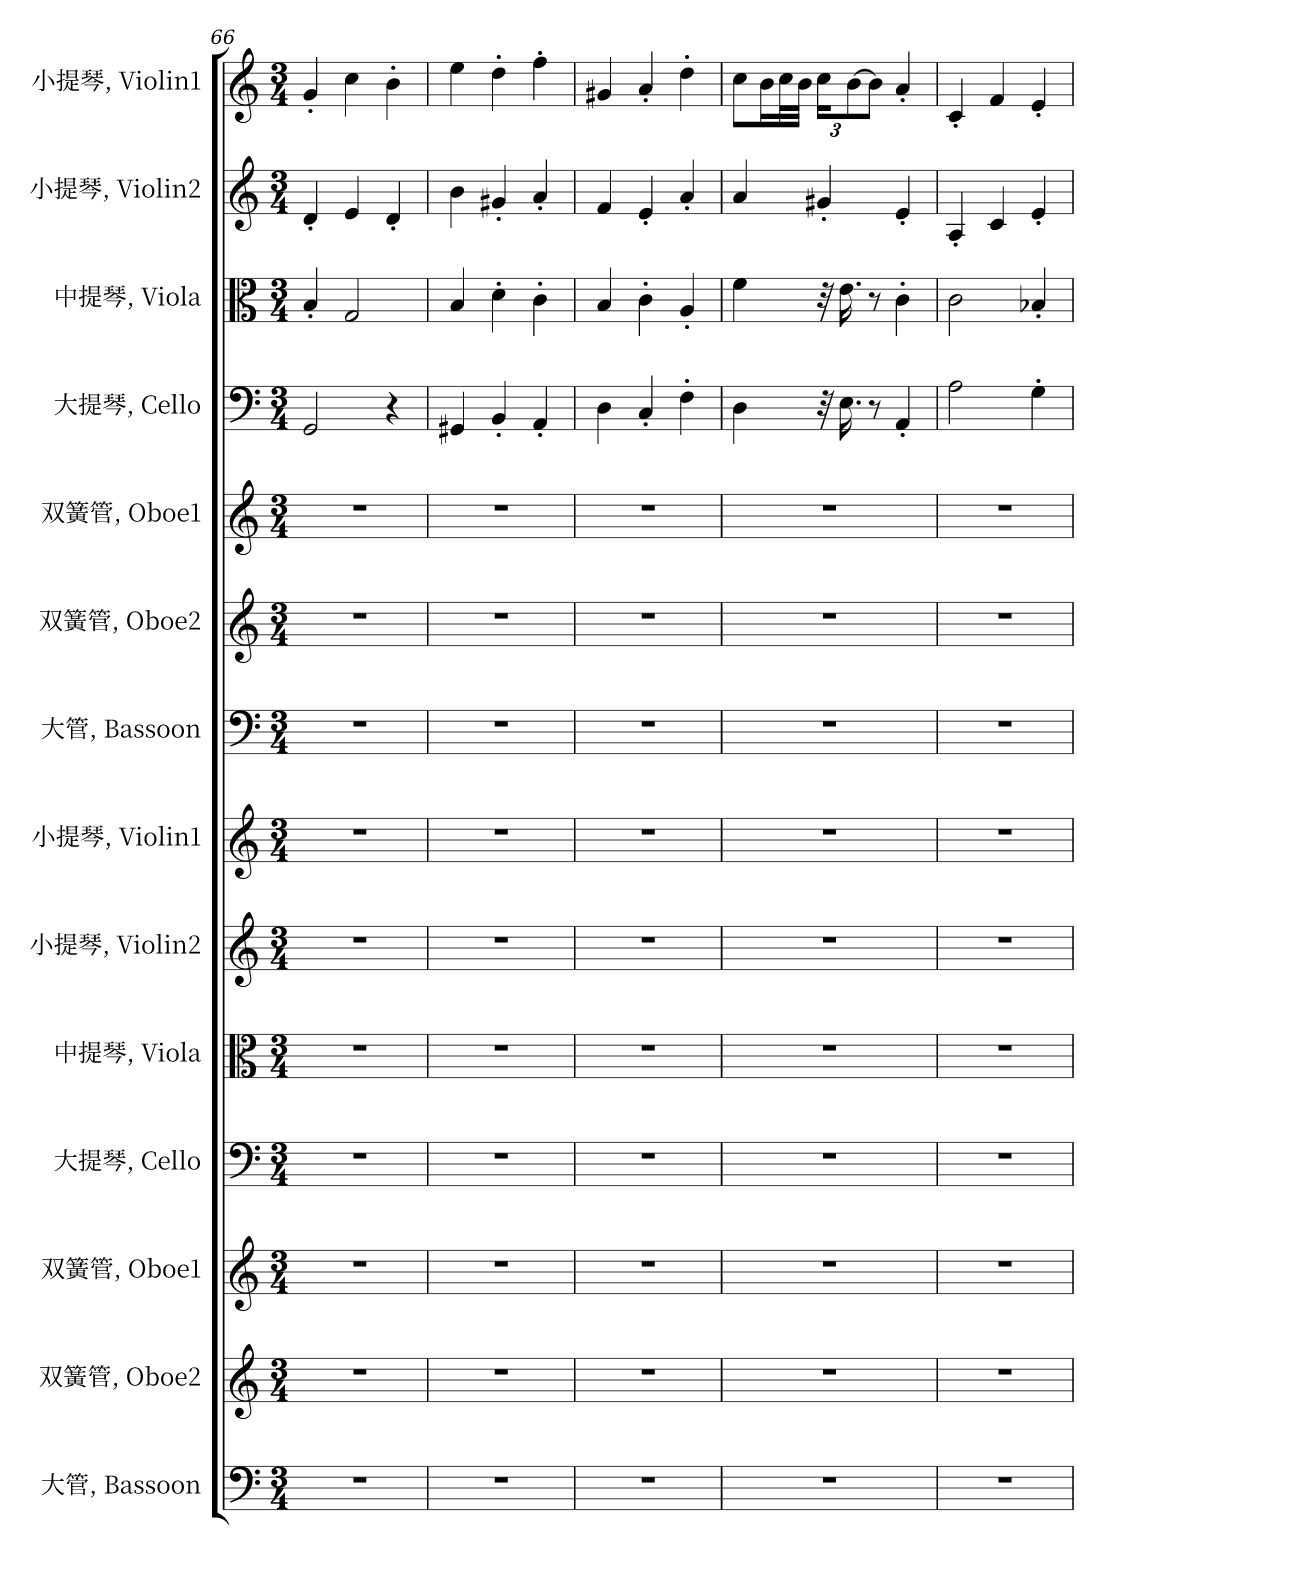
**kern	**kern	**kern	**kern	**kern	**kern	**kern	**kern	**kern	**kern	**kern	**kern	**kern	**kern
*part14	*part13	*part12	*part11	*part10	*part9	*part8	*part7	*part6	*part5	*part4	*part3	*part2	*part1
*staff14	*staff13	*staff12	*staff11	*staff10	*staff9	*staff8	*staff7	*staff6	*staff5	*staff4	*staff3	*staff2	*staff1
*I"大管, Bassoon	*I"双簧管, Oboe2	*I"双簧管, Oboe1	*I"大提琴, Cello	*I"中提琴, Viola	*I"小提琴, Violin2	*I"小提琴, Violin1	*I"大管, Bassoon	*I"双簧管, Oboe2	*I"双簧管, Oboe1	*I"大提琴, Cello	*I"中提琴, Viola	*I"小提琴, Violin2	*I"小提琴, Violin1
*I'Bsn.	*I'Ob.	*I'Ob.	*	*I'Vla.	*I'Vln.	*I'Vln.	*I'Bsn.	*I'Ob.	*I'Ob.	*	*I'Vla.	*I'Vln.	*I'Vln.
*clefF4	*clefG2	*clefG2	*clefF4	*clefC3	*clefG2	*clefG2	*clefF4	*clefG2	*clefG2	*clefF4	*clefC3	*clefG2	*clefG2
*k[]	*k[]	*k[]	*k[]	*k[]	*k[]	*k[]	*k[]	*k[]	*k[]	*k[]	*k[]	*k[]	*k[]
*M3/4	*M3/4	*M3/4	*M3/4	*M3/4	*M3/4	*M3/4	*M3/4	*M3/4	*M3/4	*M3/4	*M3/4	*M3/4	*M3/4
=66	=66	=66	=66	=66	=66	=66	=66	=66	=66	=66	=66	=66	=66
2.r	2.r	2.r	2.r	2.r	2.r	2.r	2.r	2.r	2.r	2GG/	4B'/	4d'/	4g'/
.	.	.	.	.	.	.	.	.	.	.	2G/	4e/	4cc\
.	.	.	.	.	.	.	.	.	.	4r	.	4d'/	4b'\
=67	=67	=67	=67	=67	=67	=67	=67	=67	=67	=67	=67	=67	=67
2.r	2.r	2.r	2.r	2.r	2.r	2.r	2.r	2.r	2.r	4GG#X/	4B/	4b\	4ee\
.	.	.	.	.	.	.	.	.	.	4BB'/	4d'\	4g#X'/	4dd'\
.	.	.	.	.	.	.	.	.	.	4AA'/	4c'\	4a'/	4ff'\
=68	=68	=68	=68	=68	=68	=68	=68	=68	=68	=68	=68	=68	=68
2.r	2.r	2.r	2.r	2.r	2.r	2.r	2.r	2.r	2.r	4D\	4B/	4f/	4g#X/
.	.	.	.	.	.	.	.	.	.	4C'/	4c'\	4e'/	4a'/
.	.	.	.	.	.	.	.	.	.	4F'\	4A'/	4a'/	4dd'\
=69	=69	=69	=69	=69	=69	=69	=69	=69	=69	=69	=69	=69	=69
2.r	2.r	2.r	2.r	2.r	2.r	2.r	2.r	2.r	2.r	4D\	4f\	4a/	8cc\L
.	.	.	.	.	.	.	.	.	.	.	.	.	16b\L
.	.	.	.	.	.	.	.	.	.	.	.	.	32cc\L
.	.	.	.	.	.	.	.	.	.	.	.	.	32b\JJJ
*	*	*	*	*	*	*	*	*	*	*	*	*	*Xbrackettup
.	.	.	.	.	.	.	.	.	.	32r	32r	4g#X'/	24cc\KL
.	.	.	.	.	.	.	.	.	.	16.E\	16.e\	.	.
.	.	.	.	.	.	.	.	.	.	.	.	.	[12b\
.	.	.	.	.	.	.	.	.	.	8r	8r	.	8b\J]
.	.	.	.	.	.	.	.	.	.	4AA'/	4c'\	4e'/	4a'/
=70	=70	=70	=70	=70	=70	=70	=70	=70	=70	=70	=70	=70	=70
2.r	2.r	2.r	2.r	2.r	2.r	2.r	2.r	2.r	2.r	2A\	2c\	4A'/	4c'/
.	.	.	.	.	.	.	.	.	.	.	.	4c/	4f/
.	.	.	.	.	.	.	.	.	.	4G'\	4B-X'/	4e'/	4e'/
=	=	=	=	=	=	=	=	=	=	=	=	=	=
*-	*-	*-	*-	*-	*-	*-	*-	*-	*-	*-	*-	*-	*-
